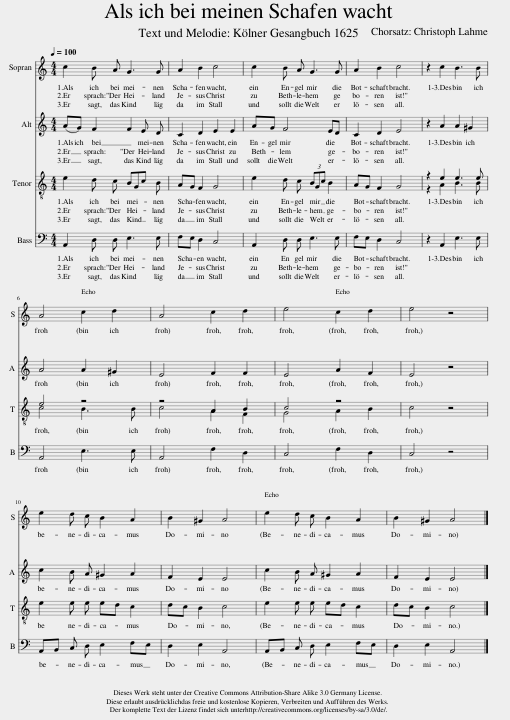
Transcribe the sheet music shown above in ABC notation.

X:1
%%score 1 2 ( 3 4 ) 5
L:1/8
Q:1/4=100
M:4/4
I:linebreak $
K:C
V:1 treble
V:2 treble
V:3 treble-8
V:4 treble-8
V:5 bass
V:1
 c2 B A G3 G | A2 B2 c4 | c2 B A G3 G | A2 B2 c4 | z2 c2 B3 B |$ %5
 A4 c2 d2 | A4 c2 d2 | e4 c2 d2 | e4 z4 |$ e2 d c B2 A2 | %10
 B2 ^G2 A4 | e2 d c B2 A2 | B2 ^G2 A4 |] %13
V:2
 (AG) F2 F2 E D | C2 D2 E2 E2 | AG F4 ED | C2 D2 E4 | z2 A2 A2 ^G2 |$ %5
 A4 A2 ^G2 | E4 F2 F2 | E4 A2 F2 | E4 z4 |$ c2 B A ^G2 A2 | %10
 F2 E2 E4 | c2 B A ^G2 A2 | F2 E2 E4 |] %13
V:3
 e2 d c BGc B | AG F2 G4 | e2 d c (3BGc B2 | AG F2 G4 | z2 e2 e3 e |$ %5
 e4 z4 | z4 A2 B2 | c4 z4 | c4 z4 |$ e2 e e ed c2 | %10
 dc B2 c4 | e2 e e ed c2 | dc B2 c4 |] %13
V:4
 x8 | x8 | x8 | x8 | z2 A2 B3 B |$ %5
 c4 B3 B | c4 A2 F2 | G4 A2 B2 | x8 |$ x8 | %10
 x8 | x8 | x8 |] %13
V:5
 A,,2 D, D, E,3 E, | F,E, D,2 C,4 | A,,2 D, D, E,3 E, | F,E, D,2 C,4 | z2 A,,2 E,3 E, |$ %5
 A,,4 E,3 E, | A,,4 F,2 D,2 | C,4 F,2 D,2 | C,4 z4 |$ A,,B,, C, D, E,2 F,E, | %10
 D,2 E,2 A,,4 | A,,B,, C, D, E,2 F,E, | D,2 E,2 A,,4 |] %13
